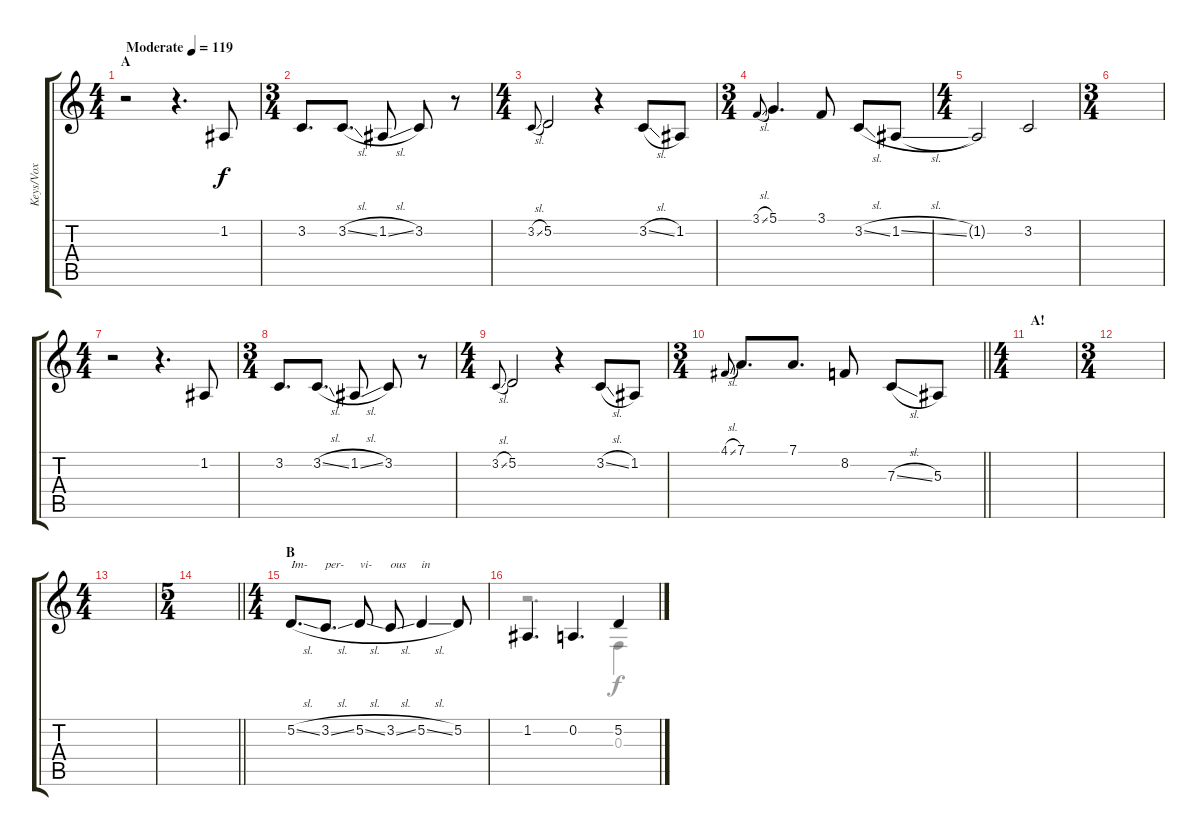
\track ("Keys/Vox" "Keys/Vox") {instrument lead2sawtooth}
\staff {score tabs}
\tuning (D4 A3 F3 C3 G2 C2) {hide}
\voice
\ts (4 4)
\section ("" "A")
\tempo (119 "Moderate")
\clef g2
\ks c
r.2{dy f instrument lead2sawtooth} r.4{d} 1.2.8 |
\ts (3 4)
3.2.8{d} 3.2{sl}.8{d} 1.2{sl}.8 3.2.8 r.8 |
\ts (4 4)
3.2{sl}.8{gr onbeat} 5.2.2 r.4 3.2{sl}.8 1.2.8 |
\ts (3 4)
3.1{sl}.8{gr onbeat} 5.1.4{d} 3.1.8 3.2{sl}.8 1.2{sl}.8 |
\ts (4 4)
1.2{t}.2 3.2.2 |
\ts (3 4)
|
\ts (4 4)
r.2 r.4{d} 1.2.8 |
\ts (3 4)
3.2.8{d} 3.2{sl}.8{d} 1.2{sl}.8 3.2.8 r.8 |
\ts (4 4)
3.2{sl}.8{gr onbeat} 5.2.2 r.4 3.2{sl}.8 1.2.8 |
\ts (3 4)
\barLineRight lightlight
4.1{sl}.8{gr onbeat} 7.1.8{d} 7.1.8{d} 8.2.8 7.3{sl}.8 5.3.8 |
\ts (4 4)
\section ("" "A!")
|
\ts (3 4)
|
\ts (4 4)
|
\ts (5 4)
\barLineRight lightlight
|
\ts (4 4)
\section ("" "B")
5.2{sl}.8{d txt "Im-"} 3.2{sl}.8{d txt "per-"} 5.2{sl}.8{txt "vi-"} 3.2{sl}.8{txt "ous"} 5.2{sl}.4{txt "in"} 5.2.8 |
1.2.4{d} 0.2.4{d} 5.2.4
\voice
\clef g2
\ottava regular
\simile none
\ks c
|
|
|
|
|
|
|
|
|
\barLineRight lightlight
|
|
|
|
\barLineRight lightlight
|
|
r.2{d} 0.3.4
